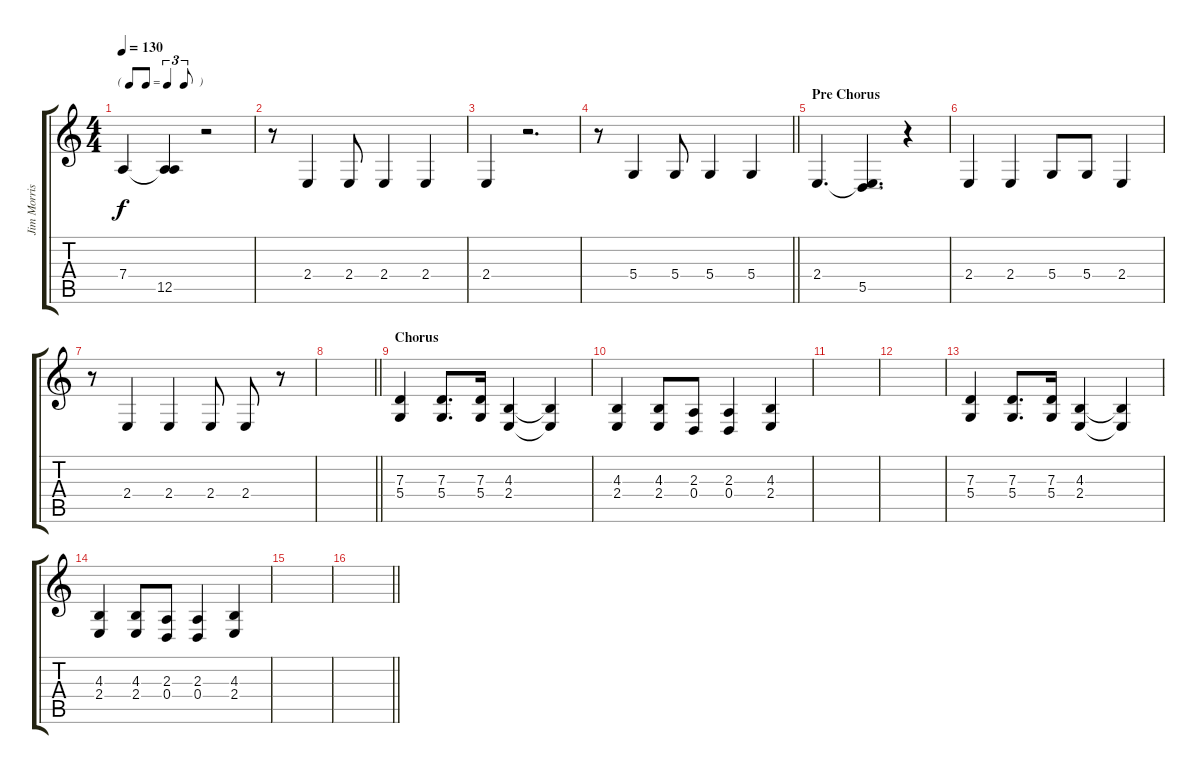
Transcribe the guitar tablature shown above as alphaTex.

\track ("Jim Morrison" "Jim Morris") {instrument lead8bassandlead}
\staff {score tabs}
\tuning (E4 B3 G3 D3 A2 E2) {hide}
\ts (4 4)
\tf triplet8th
\tempo 130
\clef g2
\ks c
7.4.4{dy f} (7.4{t} 12.5).4 r.2 |
r.8 2.4.4 2.4.8 2.4.4 2.4.4 |
2.4.4 r.2{d} |
\barLineRight lightlight
r.8 5.4.4 5.4.8 5.4.4 5.4.4 |
\section ("" "Pre Chorus")
2.4.4{d} (2.4{t} 5.5).4{d} r.4 |
2.4.4 2.4.4 5.4.8 5.4.8 2.4.4 |
r.8 2.4.4 2.4.4 2.4.8 2.4.8 r.8 |
\barLineRight lightlight
|
\section ("" "Chorus")
(7.3 5.4).4 (7.3 5.4).8{d} (7.3 5.4).16 (4.3 2.4).4 (4.3{t} 2.4{t}).4 |
(4.3 2.4).4 (4.3 2.4).8 (2.3 0.4).8 (2.3 0.4).4 (4.3 2.4).4 |
|
|
(7.3 5.4).4 (7.3 5.4).8{d} (7.3 5.4).16 (4.3 2.4).4 (4.3{t} 2.4{t}).4 |
(4.3 2.4).4 (4.3 2.4).8 (2.3 0.4).8 (2.3 0.4).4 (4.3 2.4).4 |
|
\barLineRight lightlight
